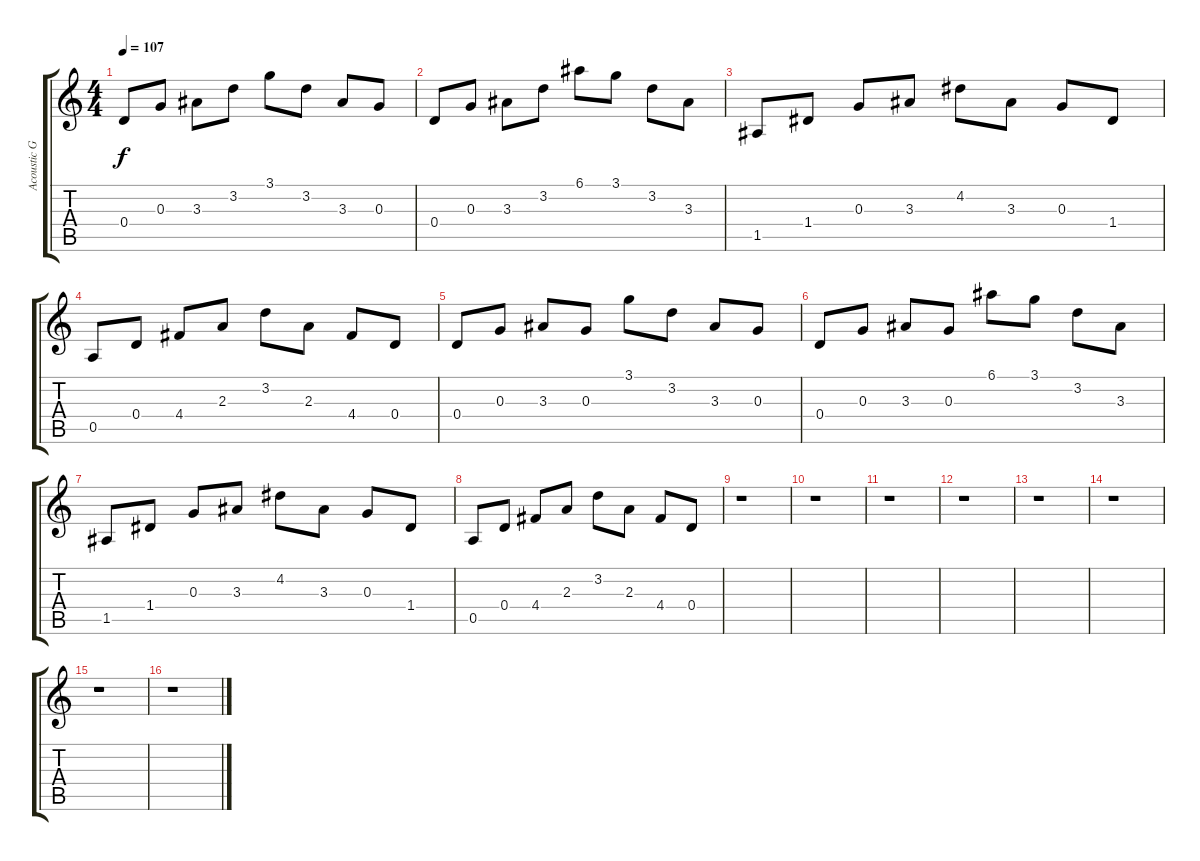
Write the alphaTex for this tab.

\track ("Acoustic Guitar" "Acoustic G") {instrument acousticguitarsteel}
\staff {score tabs}
\tuning (E4 B3 G3 D3 A2 E2) {hide}
\ts (4 4)
\tempo 107
\clef g2
\ks c
0.4.8{dy f volume 11 balance 8} 0.3.8 3.3.8 3.2.8 3.1.8 3.2.8 3.3.8 0.3.8 |
0.4.8 0.3.8 3.3.8 3.2.8 6.1.8 3.1.8 3.2.8 3.3.8 |
1.5.8 1.4.8 0.3.8 3.3.8 4.2.8 3.3.8 0.3.8 1.4.8 |
0.5.8 0.4.8 4.4.8 2.3.8 3.2.8 2.3.8 4.4.8 0.4.8 |
0.4.8{volume 9 balance 8} 0.3.8 3.3.8 0.3.8 3.1.8 3.2.8 3.3.8 0.3.8 |
0.4.8 0.3.8 3.3.8 0.3.8 6.1.8 3.1.8 3.2.8 3.3.8 |
1.5.8 1.4.8 0.3.8 3.3.8 4.2.8 3.3.8 0.3.8 1.4.8 |
0.5.8 0.4.8 4.4.8 2.3.8 3.2.8 2.3.8 4.4.8 0.4.8 |
r.1 |
r.1 |
r.1 |
r.1 |
r.1 |
r.1 |
r.1 |
r.1
